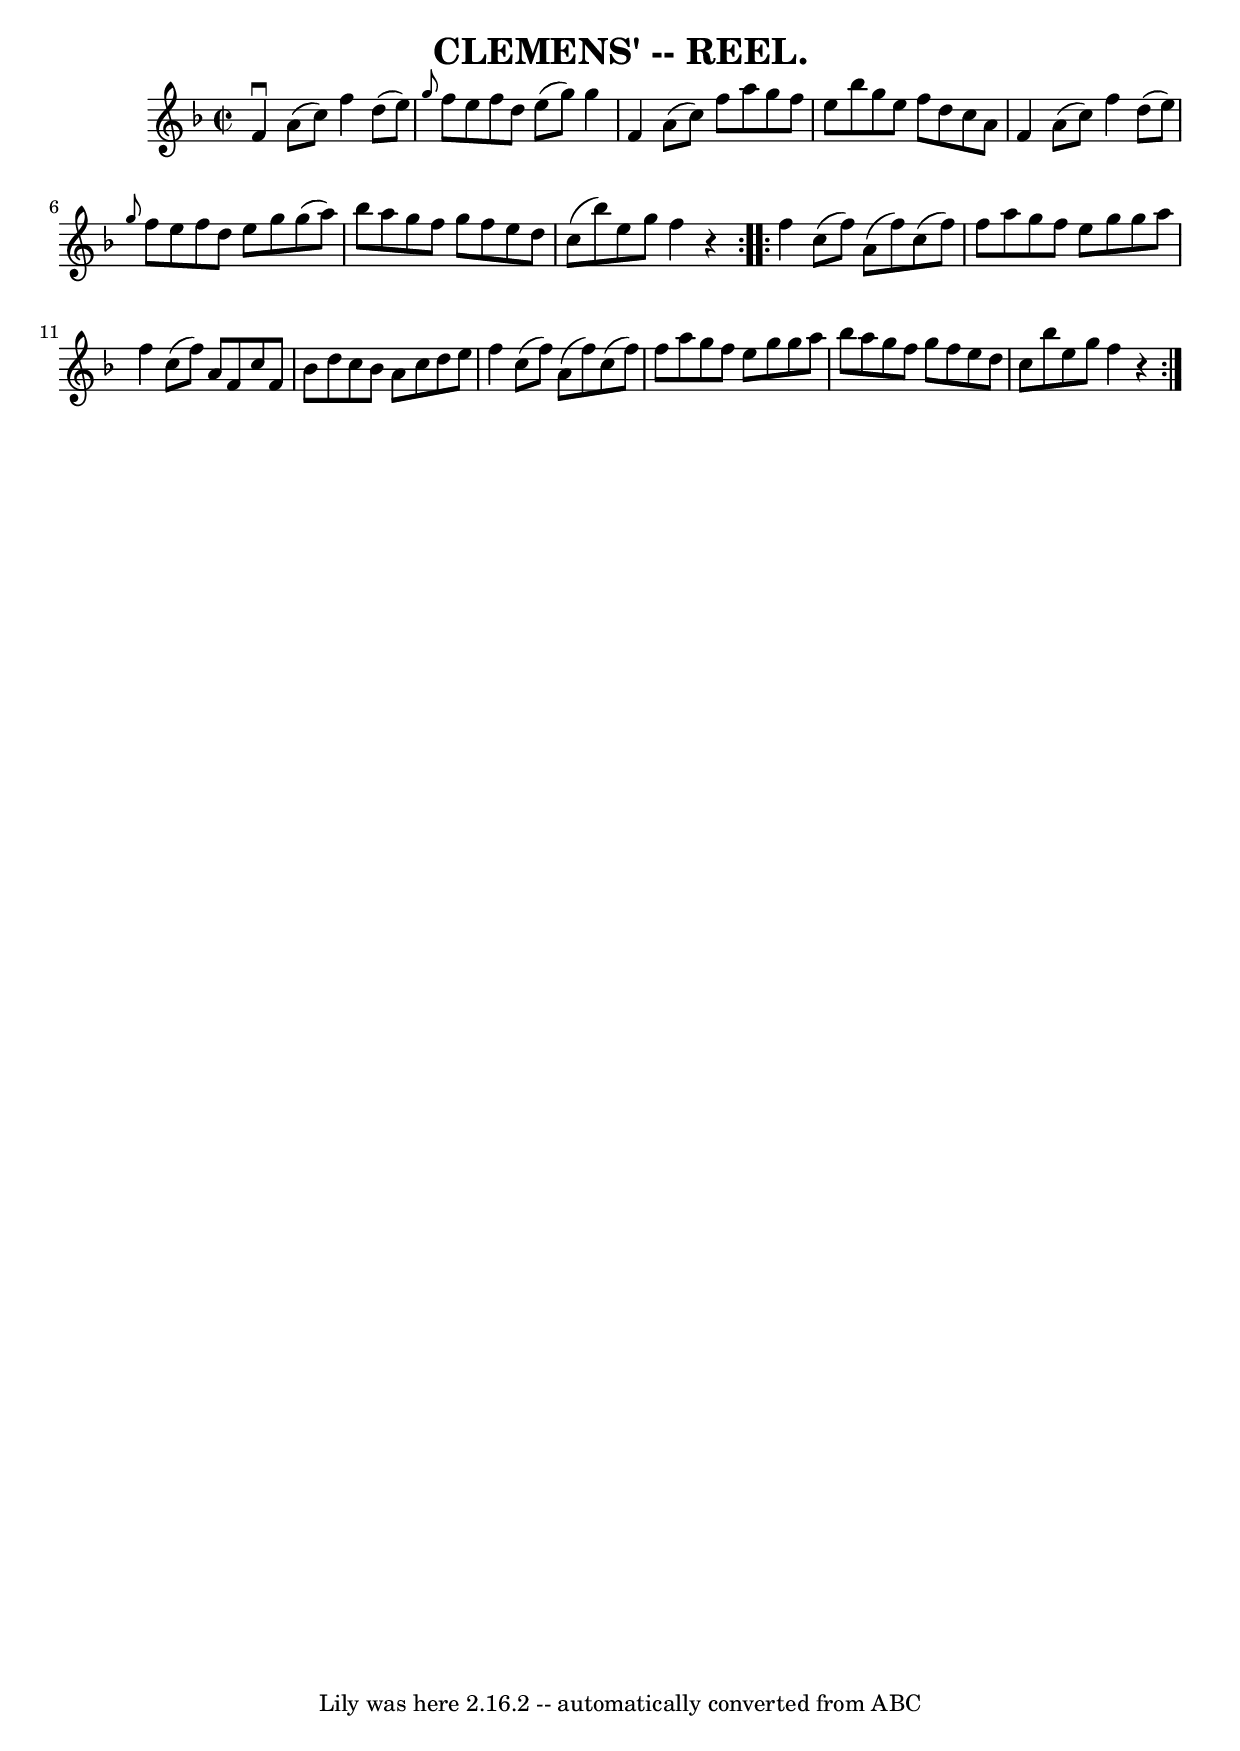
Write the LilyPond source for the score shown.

\version "2.16.2"
\include "Mammoth.ily"
\header {
  crossRefNumber = "4"
  footnotes = ""
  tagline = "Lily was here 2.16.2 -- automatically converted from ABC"
  title = "CLEMENS' -- REEL."

}
voicedefault =  {



  \repeat volta 2 {

    \override Staff.TimeSignature #'style = #'C
    \time 2/2 
    \key f \major
    f'4^\downbow a'8 (c''8) f''4 d''8 (
    e''8) |
    \grace { g''8  
	   } f''8 e''8 f''8 d''8 e''8 (
    g''8) g''4  |
    f'4 a'8 (c''8) f''8 a''8 g''8    
    f''8  |
    e''8 bes''8 g''8 e''8 f''8 d''8 c''8 a'8   |
    f'4 a'8 (c''8) f''4 d''8 (e''8) |
    
    \grace { g''8  
	   } f''8 e''8 f''8 d''8 e''8 g''8 g''8 (
    a''8) |
    bes''8 a''8 g''8 f''8 g''8 f''8 e''8    
    d''8  |
    c''8 (bes''8) e''8 g''8 f''4    r4 
  }     

  \repeat volta 2 {
    f''4 c''8 (f''8) a'8 (f''8) c''8 (
    f''8) |
    f''8 a''8 g''8 f''8 e''8 g''8 g''8    
    a''8  |
    f''4 c''8 (f''8) a'8 f'8 c''8 f'8   |
    bes'8 d''8 c''8 bes'8 a'8 c''8 d''8 e''8   |
    f''4 c''8 (f''8) a'8 (f''8) c''8 (f''8)  |
    f''8 a''8 g''8 f''8 e''8 g''8 g''8 a''8   |
    bes''8 a''8 g''8 f''8 g''8 f''8 e''8 d''8   |
    c''8 bes''8 e''8 g''8 f''4    r4 
  }   

}

\score{
  <<

    \context Staff="default"
    {
      \voicedefault 
      
    }

  >>
  \layout {
    
  }
  \midi {
  }

}
